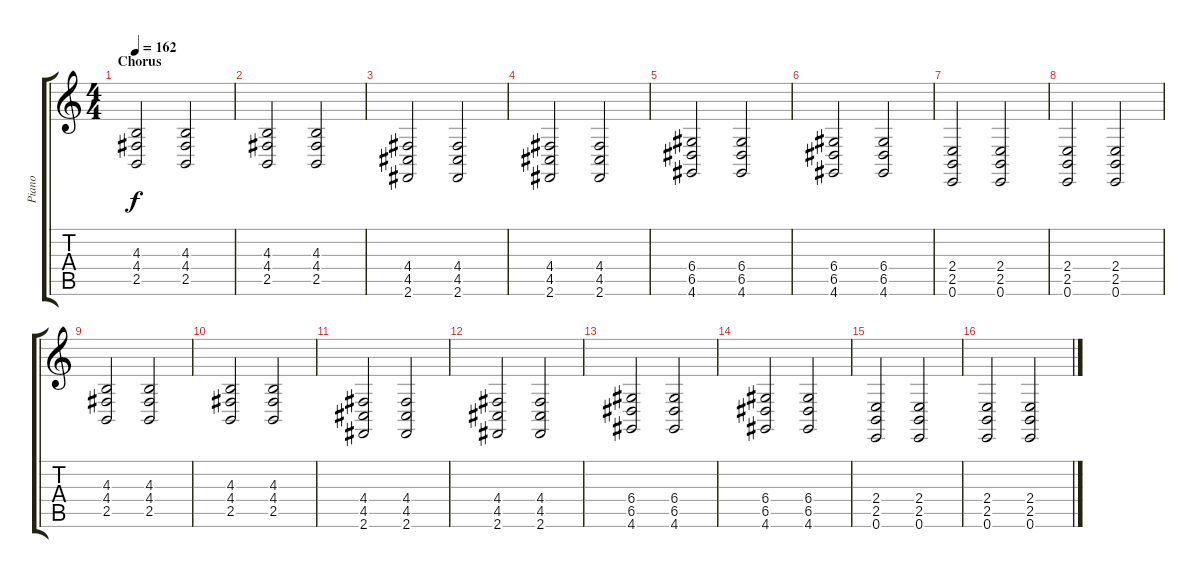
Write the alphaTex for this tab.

\track ("Piano" "Piano") {instrument acousticgrandpiano}
\staff {score tabs}
\tuning (E4 B3 G3 D3 A2 E2) {hide}
\ts (4 4)
\section ("" "Chorus")
\tempo 162
\clef g2
\ks c
(4.3 4.4 2.5).2{dy f} (4.3 4.4 2.5).2 |
(4.3 4.4 2.5).2 (4.3 4.4 2.5).2 |
(4.4 4.5 2.6).2 (4.4 4.5 2.6).2 |
(4.4 4.5 2.6).2 (4.4 4.5 2.6).2 |
(6.4 6.5 4.6).2 (6.4 6.5 4.6).2 |
(6.4 6.5 4.6).2 (6.4 6.5 4.6).2 |
(2.4 2.5 0.6).2 (2.4 2.5 0.6).2 |
(2.4 2.5 0.6).2 (2.4 2.5 0.6).2 |
(4.3 4.4 2.5).2 (4.3 4.4 2.5).2 |
(4.3 4.4 2.5).2 (4.3 4.4 2.5).2 |
(4.4 4.5 2.6).2 (4.4 4.5 2.6).2 |
(4.4 4.5 2.6).2 (4.4 4.5 2.6).2 |
(6.4 6.5 4.6).2 (6.4 6.5 4.6).2 |
(6.4 6.5 4.6).2 (6.4 6.5 4.6).2 |
(2.4 2.5 0.6).2 (2.4 2.5 0.6).2 |
(2.4 2.5 0.6).2 (2.4 2.5 0.6).2
